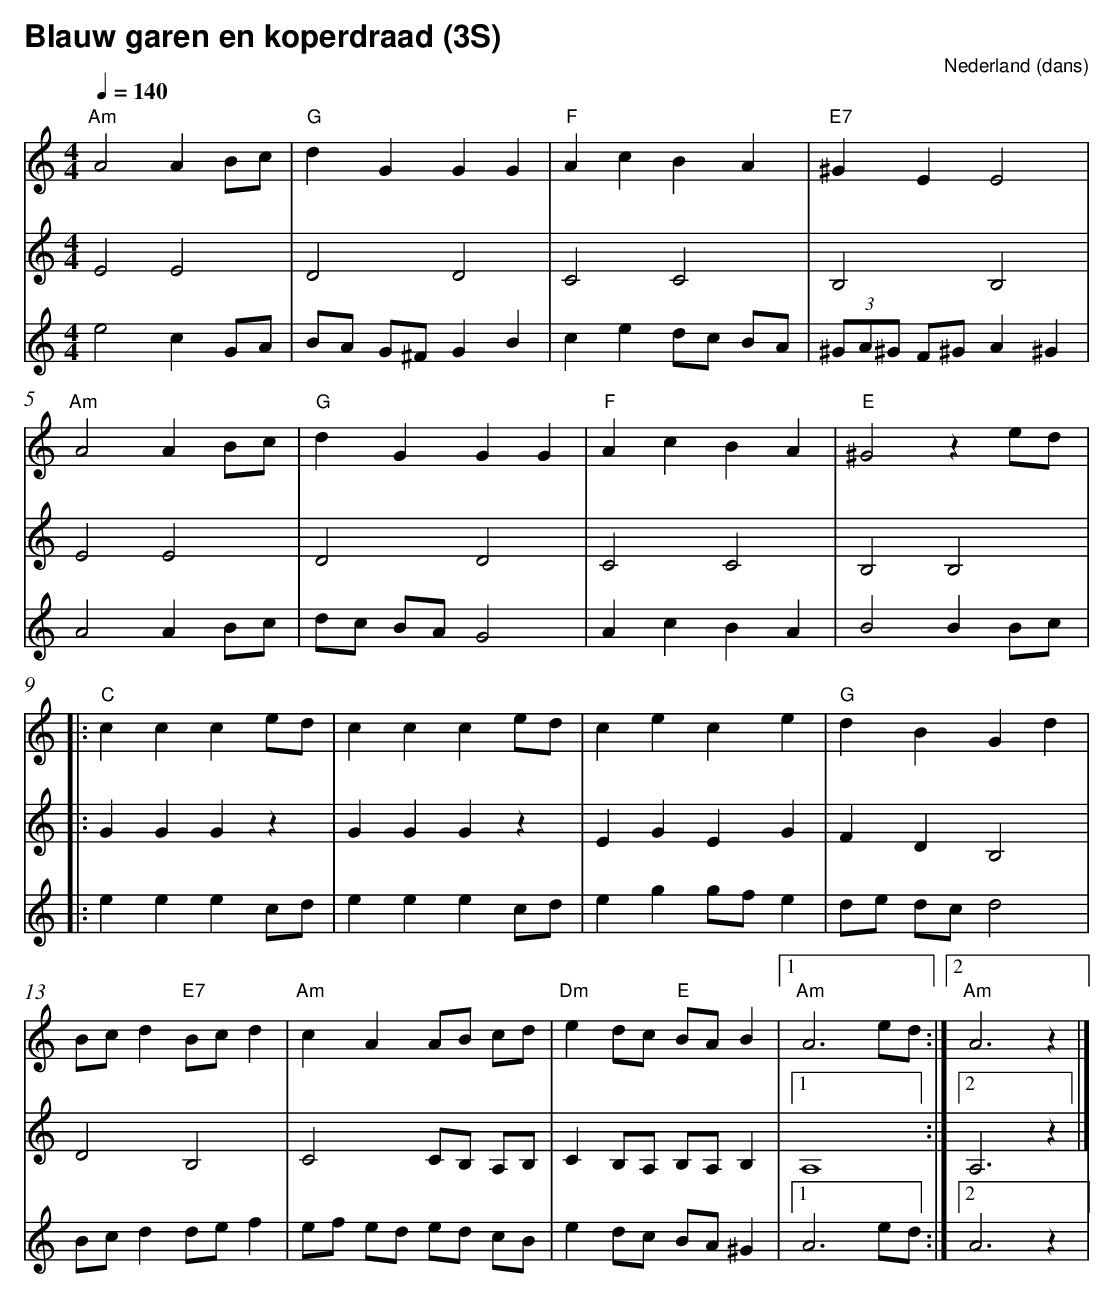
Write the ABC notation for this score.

X:1
T:Blauw garen en koperdraad (3S)
O:Nederland (dans)
M:4/4
L:1/8
Q:1/4=140
K:C
V:1 clef=treble
"Am" A4 A2 Bc |"G" d2 G2 G2 G2 |"F" A2 c2 B2 A2 |"E7" ^G2 E2 E4 |
"Am" A4 A2 Bc |"G" d2 G2 G2 G2 |"F" A2 c2 B2 A2 |"E" ^G4 z2 ed  |:
"C" c2 c2 c2 ed |c2 c2 c2 ed |c2 e2 c2 e2 |"G" d2 B2 G2 d2 |
Bc d2 "E7" Bc d2 |"Am" c2 A2 AB cd |"Dm" e2 dc "E" BA B2 |1 "Am" A6 ed :|2 "Am" A6 z2 |]
V:2 clef=treble
E4 E4 |D4 D4 |C4 C4 |B,4 B,4 |
E4 E4 |D4 D4 |C4 C4 |B,4 B,4  |:
G2 G2 G2 z2 |G2 G2 G2 z2 |E2 G2 E2 G2 |F2 D2 B,4 |
D4 B,4 |C4 CB, A,B, |C2 B,A, B,A, B,2 |1 A,8 :|2
A,6 z2 |]
V:3 clef=treble
e4 c2 GA |BA G^F G2 B2 |c2 e2 dc BA | (3^GA^G F^G A2 ^G2 |
A4 A2 Bc |dc BA G4 |A2 c2 B2 A2 |B4 B2 Bc  |:
e2 e2 e2 cd |e2 e2 e2 cd |e2 g2 gf e2 |de dc d4 |
Bc d2 de f2 |ef ed ed cB |e2 dc BA ^G2 |1 A6 ed :|2
A6 z2 |
